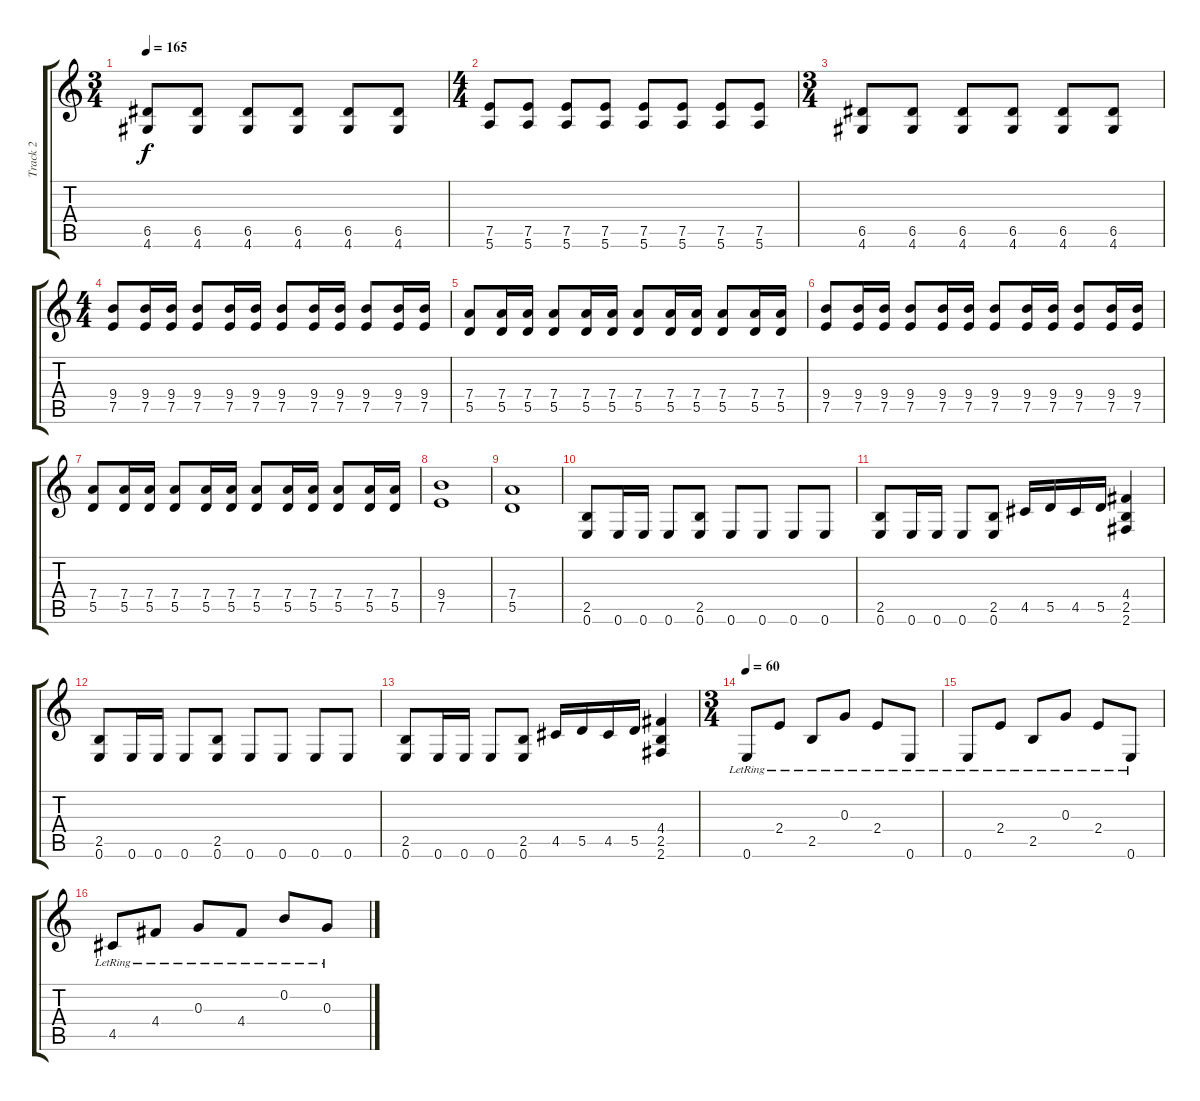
\track ("Track 2" "Track 2") {instrument distortionguitar}
\staff {score tabs}
\tuning (E4 B3 G3 D3 A2 E2) {hide}
\ts (3 4)
\tempo 165
\clef g2
\ks c
(6.5 4.6).8{dy f} (6.5 4.6).8 (6.5 4.6).8 (6.5 4.6).8 (6.5 4.6).8 (6.5 4.6).8 |
\ts (4 4)
(7.5 5.6).8 (7.5 5.6).8 (7.5 5.6).8 (7.5 5.6).8 (7.5 5.6).8 (7.5 5.6).8 (7.5 5.6).8 (7.5 5.6).8 |
\ts (3 4)
(6.5 4.6).8 (6.5 4.6).8 (6.5 4.6).8 (6.5 4.6).8 (6.5 4.6).8 (6.5 4.6).8 |
\ts (4 4)
(9.4 7.5).8 (9.4 7.5).16 (9.4 7.5).16 (9.4 7.5).8 (9.4 7.5).16 (9.4 7.5).16 (9.4 7.5).8 (9.4 7.5).16 (9.4 7.5).16 (9.4 7.5).8 (9.4 7.5).16 (9.4 7.5).16 |
(7.4 5.5).8 (7.4 5.5).16 (7.4 5.5).16 (7.4 5.5).8 (7.4 5.5).16 (7.4 5.5).16 (7.4 5.5).8 (7.4 5.5).16 (7.4 5.5).16 (7.4 5.5).8 (7.4 5.5).16 (7.4 5.5).16 |
(9.4 7.5).8 (9.4 7.5).16 (9.4 7.5).16 (9.4 7.5).8 (9.4 7.5).16 (9.4 7.5).16 (9.4 7.5).8 (9.4 7.5).16 (9.4 7.5).16 (9.4 7.5).8 (9.4 7.5).16 (9.4 7.5).16 |
(7.4 5.5).8 (7.4 5.5).16 (7.4 5.5).16 (7.4 5.5).8 (7.4 5.5).16 (7.4 5.5).16 (7.4 5.5).8 (7.4 5.5).16 (7.4 5.5).16 (7.4 5.5).8 (7.4 5.5).16 (7.4 5.5).16 |
(9.4 7.5).1 |
(7.4 5.5).1 |
(2.5 0.6).8 0.6.16 0.6.16 0.6.8 (2.5 0.6).8 0.6.8 0.6.8 0.6.8 0.6.8 |
(2.5 0.6).8 0.6.16 0.6.16 0.6.8 (2.5 0.6).8 4.5.16 5.5.16 4.5.16 5.5.16 (4.4 2.5 2.6).4 |
(2.5 0.6).8 0.6.16 0.6.16 0.6.8 (2.5 0.6).8 0.6.8 0.6.8 0.6.8 0.6.8 |
(2.5 0.6).8 0.6.16 0.6.16 0.6.8 (2.5 0.6).8 4.5.16 5.5.16 4.5.16 5.5.16 (4.4 2.5 2.6).4 |
\ts (3 4)
\tempo 60
0.6{lr}.8{instrument acousticguitarsteel} 2.4{lr}.8 2.5{lr}.8 0.3{lr}.8 2.4{lr}.8 0.6{lr}.8 |
0.6{lr}.8 2.4{lr}.8 2.5{lr}.8 0.3{lr}.8 2.4{lr}.8 0.6{lr}.8 |
4.5{lr}.8 4.4{lr}.8 0.3{lr}.8 4.4{lr}.8 0.2{lr}.8 0.3{lr}.8
